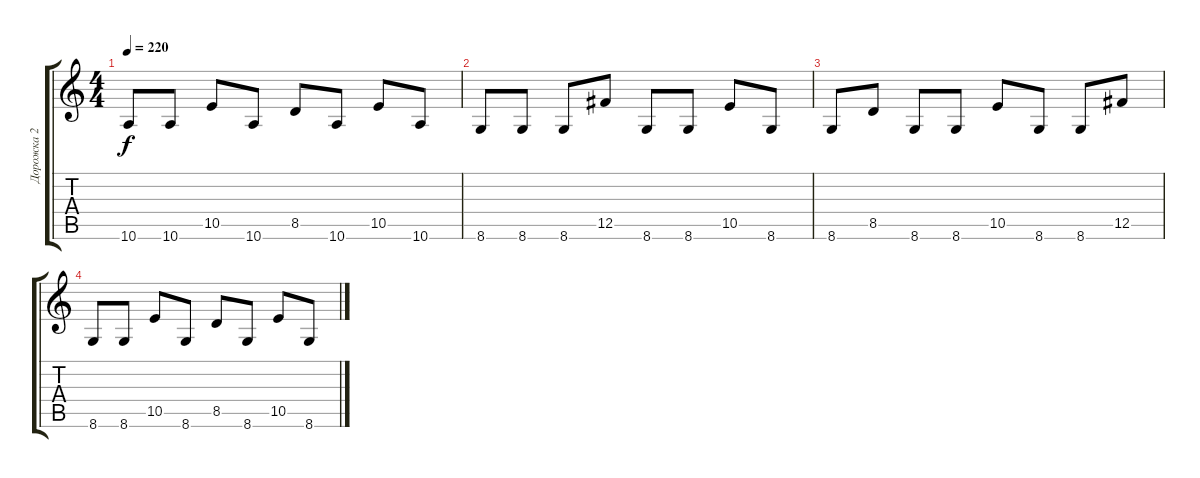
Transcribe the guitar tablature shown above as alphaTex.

\track ("Дорожка 2" "Дорожка 2") {instrument overdrivenguitar}
\staff {score tabs}
\tuning (Db4 Ab3 E3 B2 Gb2 B1) {hide}
\ts (4 4)
\tempo 220
\clef g2
\ks c
10.6.8{dy f} 10.6.8 10.5.8 10.6.8 8.5.8 10.6.8 10.5.8 10.6.8 |
8.6.8 8.6.8 8.6.8 12.5.8 8.6.8 8.6.8 10.5.8 8.6.8 |
8.6.8 8.5.8 8.6.8 8.6.8 10.5.8 8.6.8 8.6.8 12.5.8 |
8.6.8 8.6.8 10.5.8 8.6.8 8.5.8 8.6.8 10.5.8 8.6.8
